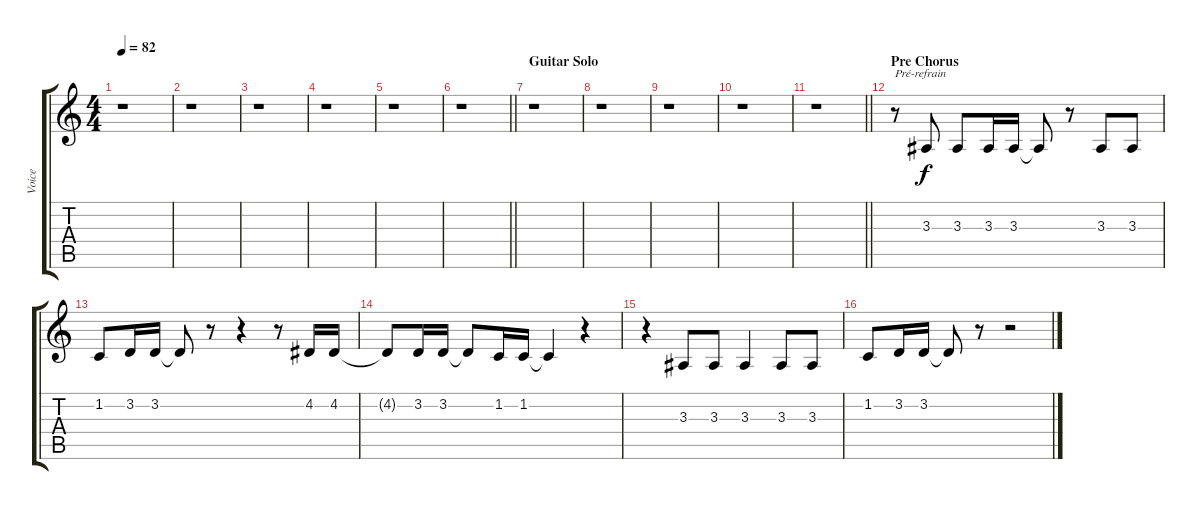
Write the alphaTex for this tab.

\track ("Voice" "Voice") {instrument lead6voice}
\staff {score tabs}
\tuning (E4 B3 G3 D3 A2 E2) {hide}
\ts (4 4)
\tempo 82
\clef g2
\ks c
r.1{dy f} |
r.1 |
r.1 |
r.1 |
r.1 |
\barLineRight lightlight
r.1 |
\section ("" "Guitar Solo")
r.1 |
r.1 |
r.1 |
r.1 |
\barLineRight lightlight
r.1 |
\section ("" "Pre Chorus")
r.8{txt "Pré-refrain"} 3.3.8 3.3.8 3.3.16 3.3.16 3.3{t}.8 r.8 3.3.8 3.3.8 |
1.2.8 3.2.16 3.2.16 3.2{t}.8 r.8 r.4 r.8 4.2.16 4.2.16 |
4.2{t}.8 3.2.16 3.2.16 3.2{t}.8 1.2.16 1.2.16 1.2{t}.4 r.4 |
r.4 3.3.8 3.3.8 3.3.4 3.3.8 3.3.8 |
1.2.8 3.2.16 3.2.16 3.2{t}.8 r.8 r.2
